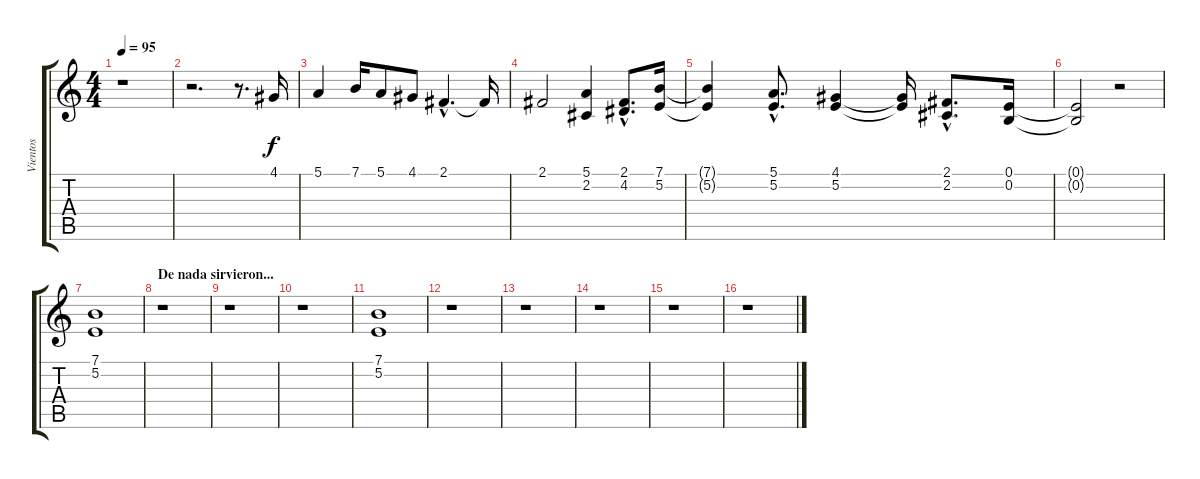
\track ("Vientos" "Vientos") {instrument brasssection}
\staff {score tabs}
\tuning (E4 B3 G3 D3 A2 E2) {hide}
\ts (4 4)
\tempo 95
\clef g2
\ks c
r.1{dy f} |
r.2{d} r.8{d} 4.1.16 |
5.1.4 7.1.16 5.1.8 4.1.8 2.1{hac}.4{d} 2.1{t}.16 |
2.1.2 (5.1 2.2).4 (2.1{hac} 4.2{hac}).8{d} (7.1 5.2).16 |
(7.1{t} 5.2{t}).4 (5.1{hac} 5.2{hac}).8{d} (4.1 5.2).4 (4.1{t} 5.2{t}).16 (2.1{hac} 2.2{hac}).8{d} (0.1 0.2).16 |
(0.1{t} 0.2{t}).2 r.2 |
(7.1 5.2).1 |
\section ("" "De nada sirvieron...")
r.1 |
r.1 |
r.1 |
(7.1 5.2).1 |
r.1 |
r.1 |
r.1 |
r.1 |
r.1
